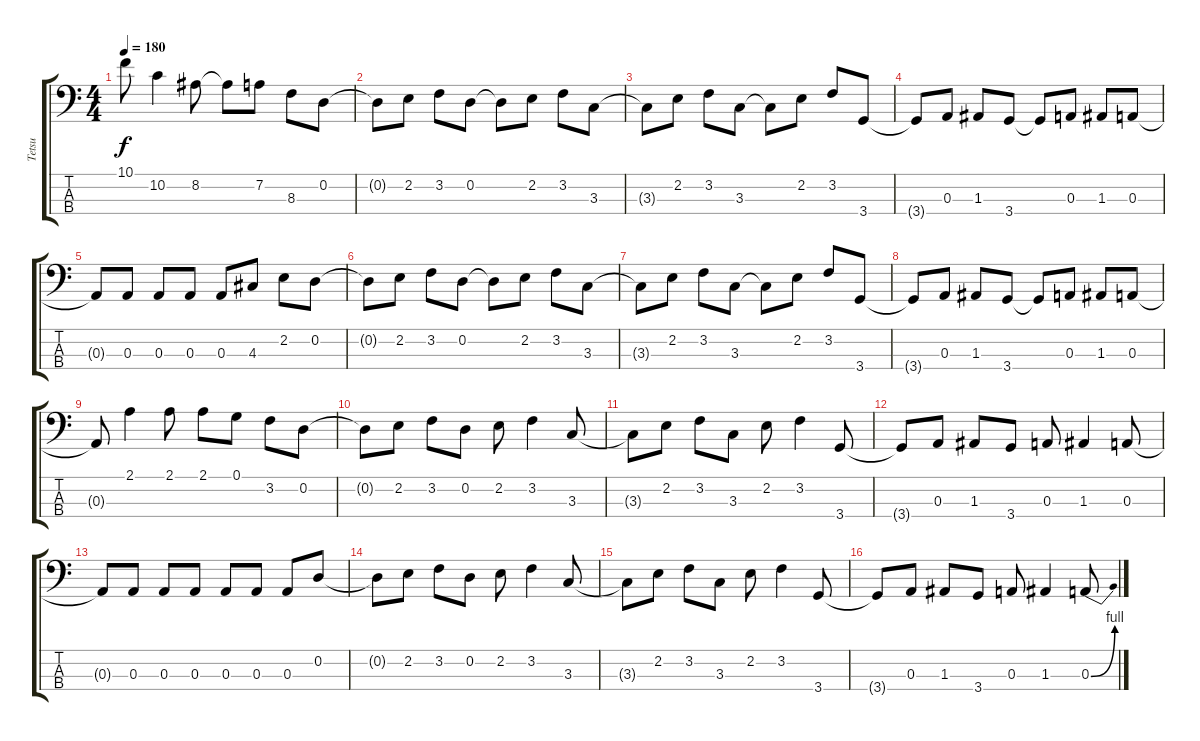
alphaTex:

\track ("Tetsu" "Tetsu") {instrument electricbasspick}
\staff {score tabs}
\tuning (G2 D2 A1 E1) {hide}
\ts (4 4)
\tempo 180
\clef f4
\ks c
10.1{t}.8{dy f} 10.2.4 8.2.8 8.2{t}.8 7.2.8 8.3.8 0.2.8 |
0.2{t}.8 2.2.8 3.2.8 0.2.8 0.2{t}.8 2.2.8 3.2.8 3.3.8 |
3.3{t}.8 2.2.8 3.2.8 3.3.8 3.3{t}.8 2.2.8 3.2.8 3.4.8 |
3.4{t}.8 0.3.8 1.3.8 3.4.8 3.4{t}.8 0.3.8 1.3.8 0.3.8 |
0.3{t}.8 0.3.8 0.3.8 0.3.8 0.3.8 4.3.8 2.2.8 0.2.8 |
0.2{t}.8 2.2.8 3.2.8 0.2.8 0.2{t}.8 2.2.8 3.2.8 3.3.8 |
3.3{t}.8 2.2.8 3.2.8 3.3.8 3.3{t}.8 2.2.8 3.2.8 3.4.8 |
3.4{t}.8 0.3.8 1.3.8 3.4.8 3.4{t}.8 0.3.8 1.3.8 0.3.8 |
0.3{t}.8 2.1.4 2.1.8 2.1.8 0.1.8 3.2.8 0.2.8 |
0.2{t}.8 2.2.8 3.2.8 0.2.8 2.2.8 3.2.4 3.3.8 |
3.3{t}.8 2.2.8 3.2.8 3.3.8 2.2.8 3.2.4 3.4.8 |
3.4{t}.8 0.3.8 1.3.8 3.4.8 0.3.8 1.3.4 0.3.8 |
0.3{t}.8 0.3.8 0.3.8 0.3.8 0.3.8 0.3.8 0.3.8 0.2.8 |
0.2{t}.8 2.2.8 3.2.8 0.2.8 2.2.8 3.2.4 3.3.8 |
3.3{t}.8 2.2.8 3.2.8 3.3.8 2.2.8 3.2.4 3.4.8 |
3.4{t}.8 0.3.8 1.3.8 3.4.8 0.3.8 1.3.4 0.3{be (bend 0 0 60 4)}.8
